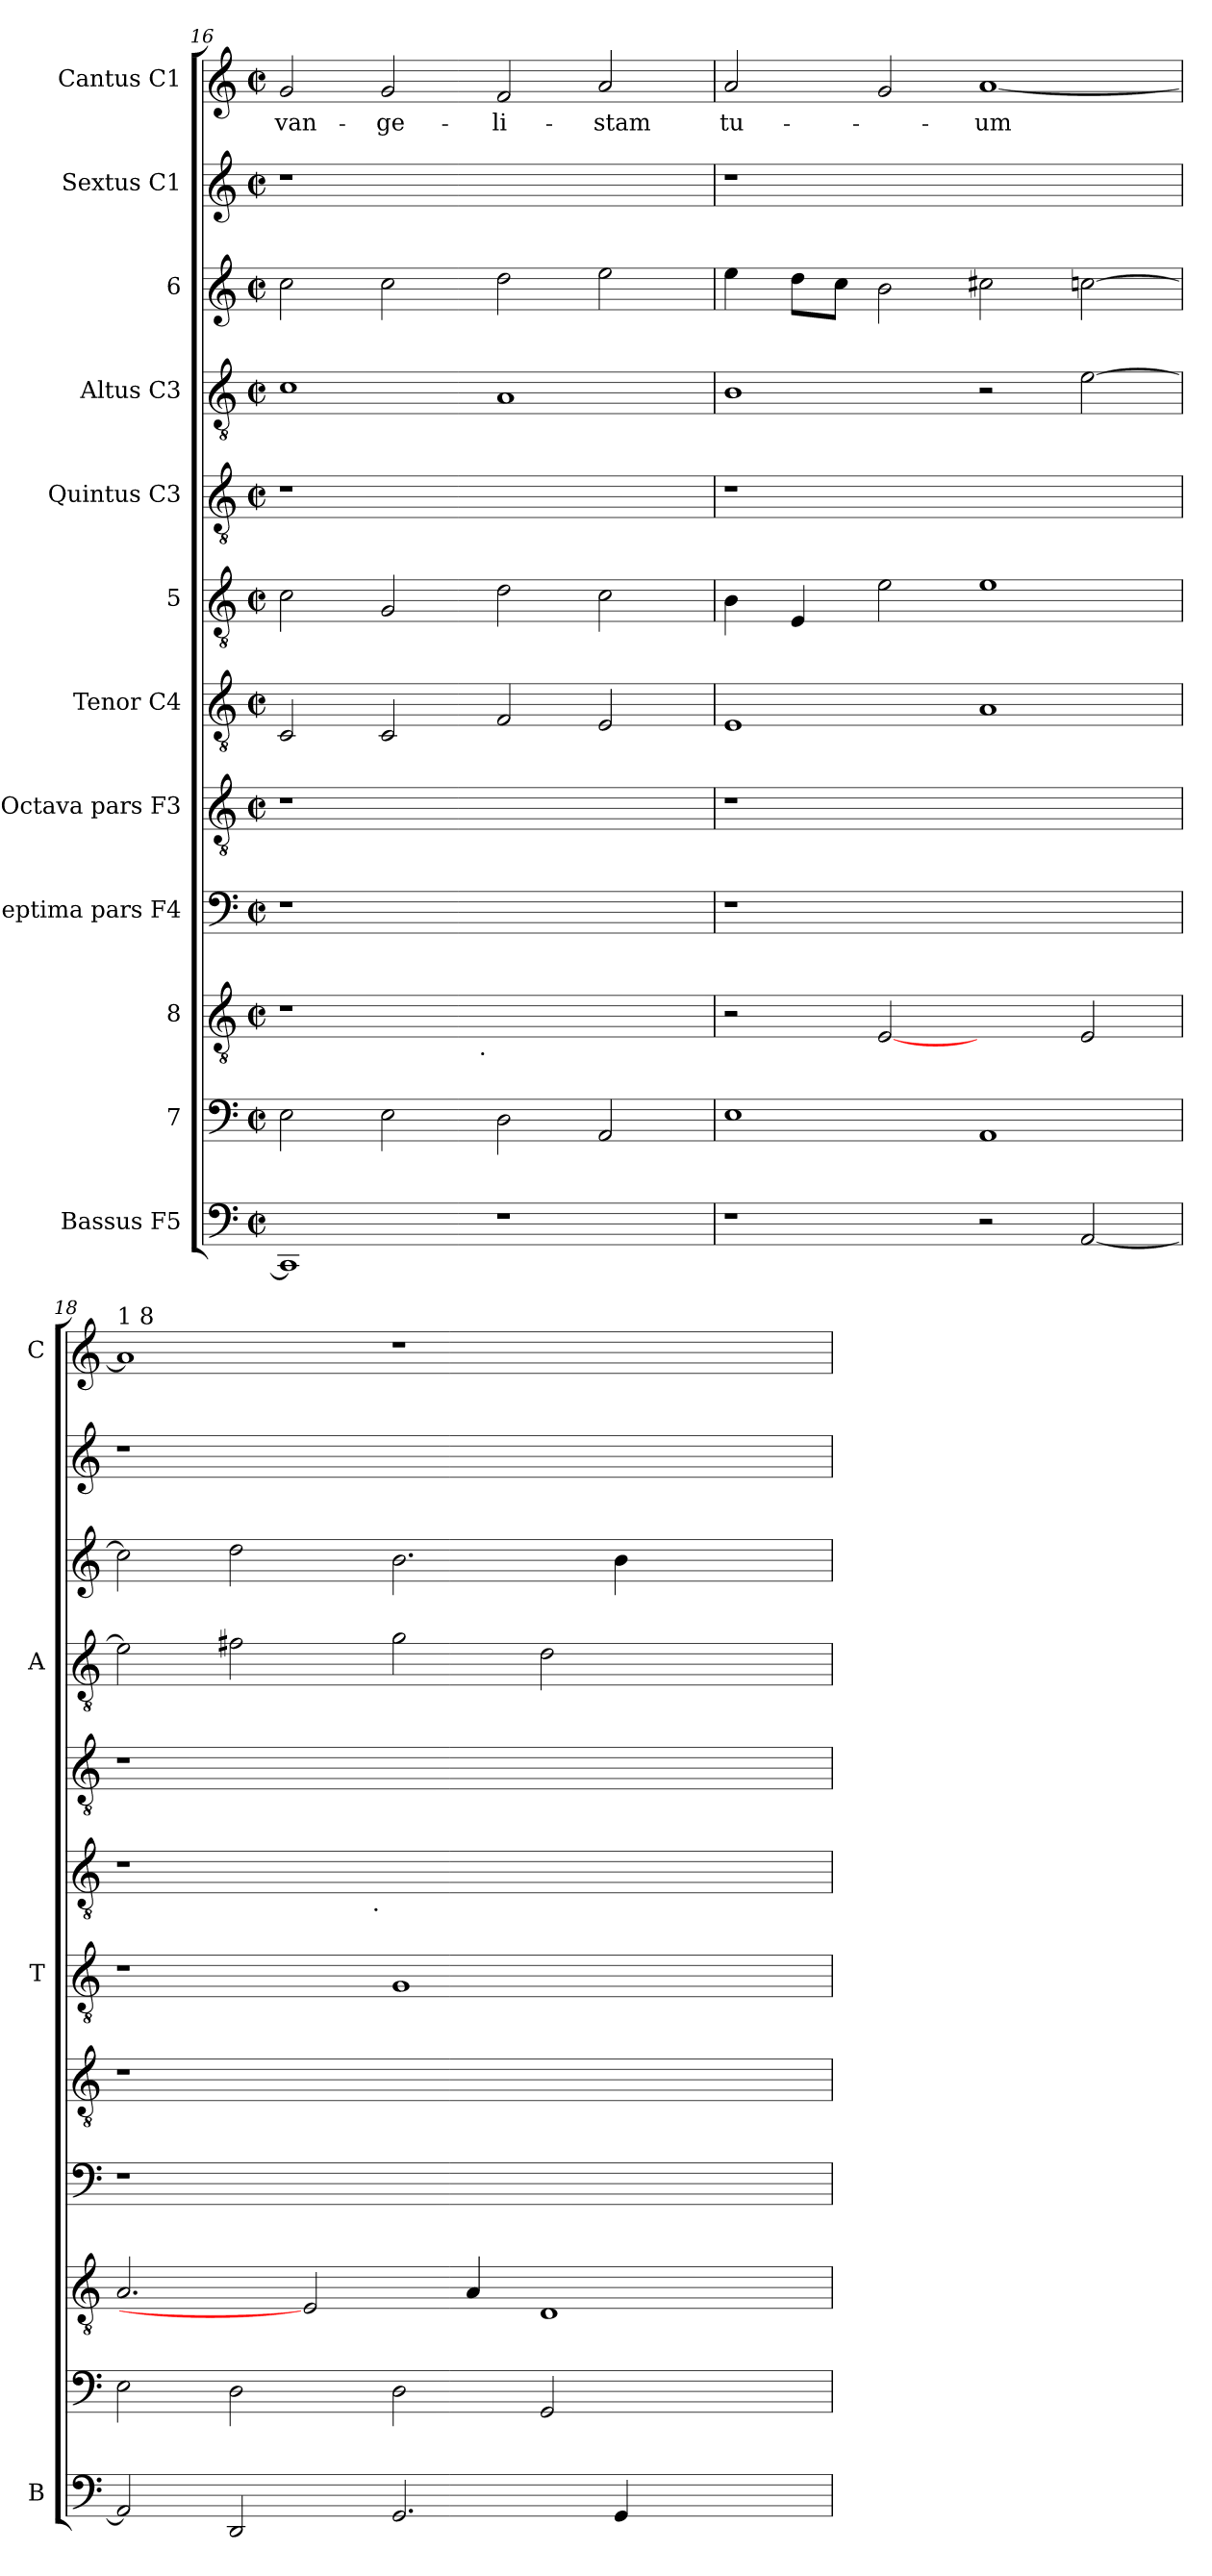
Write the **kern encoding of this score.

**kern	**kern	**kern	**kern	**kern	**kern	**kern	**kern	**kern	**kern	**kern	**kern	**text
*part12	*part11	*part10	*part9	*part8	*part7	*part6	*part5	*part4	*part3	*part2	*part1	*part1
*staff12	*staff11	*staff10	*staff9	*staff8	*staff7	*staff6	*staff5	*staff4	*staff3	*staff2	*staff1	*staff1
*I"Bassus F5	*I"7	*I"8	*I"Septima pars F4	*I"Octava pars F3	*I"Tenor C4	*I"5	*I"Quintus C3	*I"Altus C3	*I"6	*I"Sextus C1	*I"Cantus C1	*
*I'B	*	*	*	*	*I'T	*	*	*I'A	*	*	*I'C	*
*clefF4	*clefF4	*clefGv2	*clefF4	*clefGv2	*clefGv2	*clefGv2	*clefGv2	*clefGv2	*clefG2	*clefG2	*clefG2	*
*ITrd7c12	*	*	*	*	*	*	*	*	*	*	*	*
*k[]	*k[]	*k[]	*k[]	*k[]	*k[]	*k[]	*k[]	*k[]	*k[]	*k[]	*k[]	*
*C:	*C:	*C:	*C:	*C:	*C:	*C:	*C:	*C:	*C:	*C:	*C:	*
*M2/2	*M2/2	*M2/2	*M2/2	*M2/2	*M2/2	*M2/2	*M2/2	*M2/2	*M2/2	*M2/2	*M2/2	*
*met(c|)	*met(c|)	*met(c|)	*met(c|)	*met(c|)	*met(c|)	*met(c|)	*met(c|)	*met(c|)	*met(c|)	*met(c|)	*met(c|)	*
=16	=16	=16	=16	=16	=16	=16	=16	=16	=16	=16	=16	=16
!	!	!	!	!	!	!	!	!	!	!	!	!LO:LY:b
*	*	*^	*	*	*	*	*	*	*	*	*	*
1CCC]	2E\	1r	2ryy	1r	1r	2C/	2c\	1r	1c	2cc\	1r	2g/	-van-
!	!	!	!	!	!	!	!	!	!	!	!	!	!LO:LY:b
.	2E\	.	4...ryy	.	.	2C/	2G/	.	.	2cc\	.	2g/	-ge-
!	!	!	!LO:TX:b:t=.	!	!	!	!	!	!	!	!	!	!
.	.	.	1ryy	.	.	.	.	.	.	.	.	.	.
!	!	!	!	!	!	!	!	!	!	!	!	!	!LO:LY:b
1r	2D\	1ryy	.	1ryy	1ryy	2F/	2d\	1ryy	1A	2dd\	1ryy	2f/	-li-
!	!	!	!	!	!	!	!	!	!	!	!	!	!LO:LY:b
.	2AA/	.	.	.	.	2E/	2c\	.	.	2ee\	.	2a/	-stam
.	.	.	32ryy	.	.	.	.	.	.	.	.	.	.
=17	=17	=17	=17	=17	=17	=17	=17	=17	=17	=17	=17	=17	=17
!	!	!	!	!	!	!	!	!	!	!	!	!	!LO:LY:b
*	*	*v	*v	*	*	*	*	*	*	*	*	*	*
1r	1E	2r	1r	1r	1E	4B\	1r	1B	4ee\	1r	2a/	tu-
.	.	.	.	.	.	4E/	.	.	8dd\L	.	.	.
.	.	.	.	.	.	.	.	.	8cc\J	.	.	.
.	.	[2E	.	.	.	2e\	.	.	2b\	.	2g/	.
!	!	!	!	!	!	!	!	!	!	!	!	!LO:LY:b
2r	1AA	2ryy	1ryy	1ryy	1A	1e	1ryy	2r	2cc#X\	1ryy	[<1a	-um
[<2AAA/	.	2E/	.	.	.	.	.	[<2e\	[<2ccn\	.	.	.
!!LO:LB:g=z
=18	=18	=18	=18	=18	=18	=18	=18	=18	=18	=18	=18	=18
!	!	!	!	!	!	!	!	!	!	!	!LO:TX:a:t=1 8	!
*	*	*	*	*	*	*^	*	*	*	*	*	*
2AAA/]	2E\	2.A/	1r	1r	1r	1r	2ryy	1r	2e\]	2cc\]	1r	1a]	.
2DDD/	2D\	.	.	.	.	.	4...ryy	.	2f#X\	2dd\	.	.	.
.	.	2E]	.	.	.	.	.	.	.	.	.	.	.
!	!	!	!	!	!	!	!LO:TX:b:t=.	!	!	!	!	!	!
.	.	.	.	.	.	.	1ryy	.	.	.	.	.	.
2.GGG/	2D\	.	1.ryy	1.ryy	1G	1.ryy	.	1.ryy	2g\	2.b\	1.ryy	1r	.
.	.	4A/	.	.	.	.	.	.	.	.	.	.	.
.	2GG/	1D	.	.	.	.	.	.	2d\	.	.	.	.
4GGG/	.	.	.	.	.	.	.	.	.	4b\	.	.	.
.	.	.	.	.	.	.	2ryy	.	.	.	.	.	.
2ryy	2ryy	.	.	.	2ryy	.	.	.	2ryy	2ryy	.	2ryy	.
.	.	.	.	.	.	.	32ryy	.	.	.	.	.	.
*	*	*	*	*	*	*v	*v	*	*	*	*	*	*
=	=	=	=	=	=	=	=	=	=	=	=	=
*-	*-	*-	*-	*-	*-	*-	*-	*-	*-	*-	*-	*-
